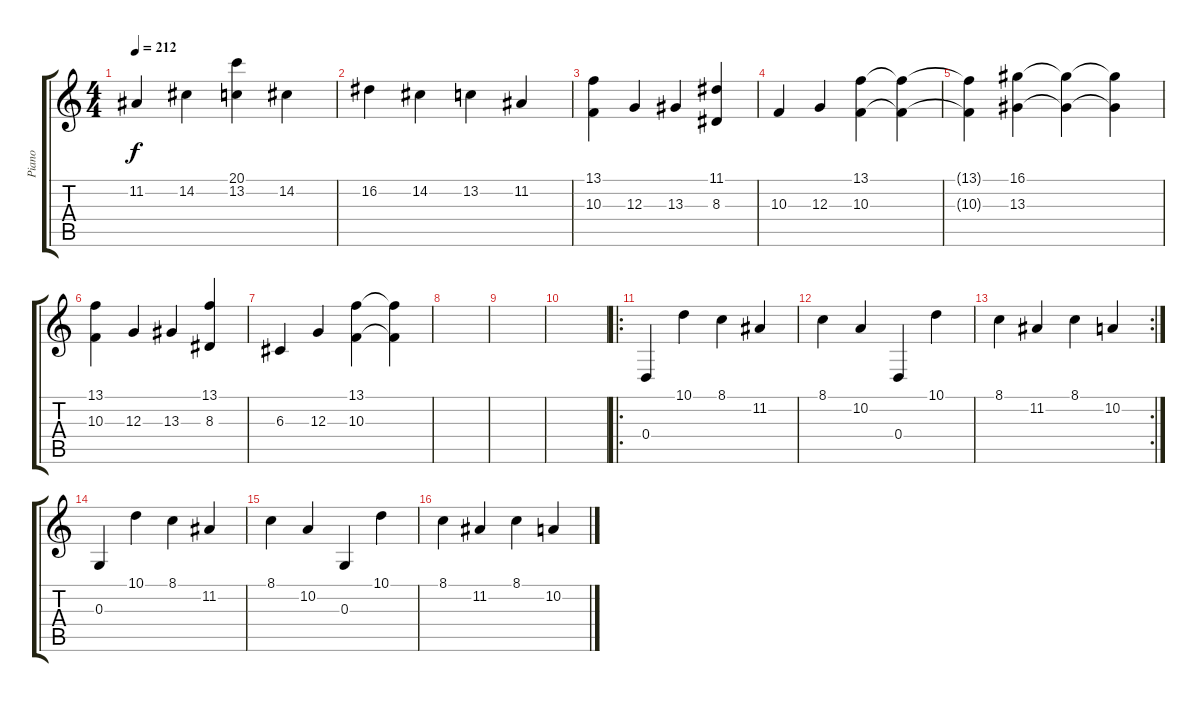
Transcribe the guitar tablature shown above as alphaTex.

\track ("Piano" "Piano") {instrument brightacousticpiano}
\staff {score tabs}
\tuning (E4 B3 G3 D3 A2 E2) {hide}
\ts (4 4)
\tempo 212
\clef g2
\ks c
11.2.4{dy f} 14.2.4 (20.1 13.2).4 14.2.4 |
16.2.4 14.2.4 13.2.4 11.2.4 |
(13.1 10.3).4 12.3.4 13.3.4 (11.1 8.3).4 |
10.3.4 12.3.4 (13.1 10.3).4 (13.1{t} 10.3{t}).4 |
(13.1{t} 10.3{t}).4 (16.1 13.3).4 (16.1{t} 13.3{t}).4 (16.1{t} 13.3{t}).4 |
(13.1 10.3).4 12.3.4 13.3.4 (13.1 8.3).4 |
6.3.4 12.3.4 (13.1 10.3).4 (13.1{t} 10.3{t}).4 |
|
|
|
\ro
0.4.4 10.1.4 8.1.4 11.2.4 |
8.1.4 10.2.4 0.4.4 10.1.4 |
\rc 2
8.1.4 11.2.4 8.1.4 10.2.4 |
0.3.4 10.1.4 8.1.4 11.2.4 |
8.1.4 10.2.4 0.3.4 10.1.4 |
8.1.4 11.2.4 8.1.4 10.2.4
